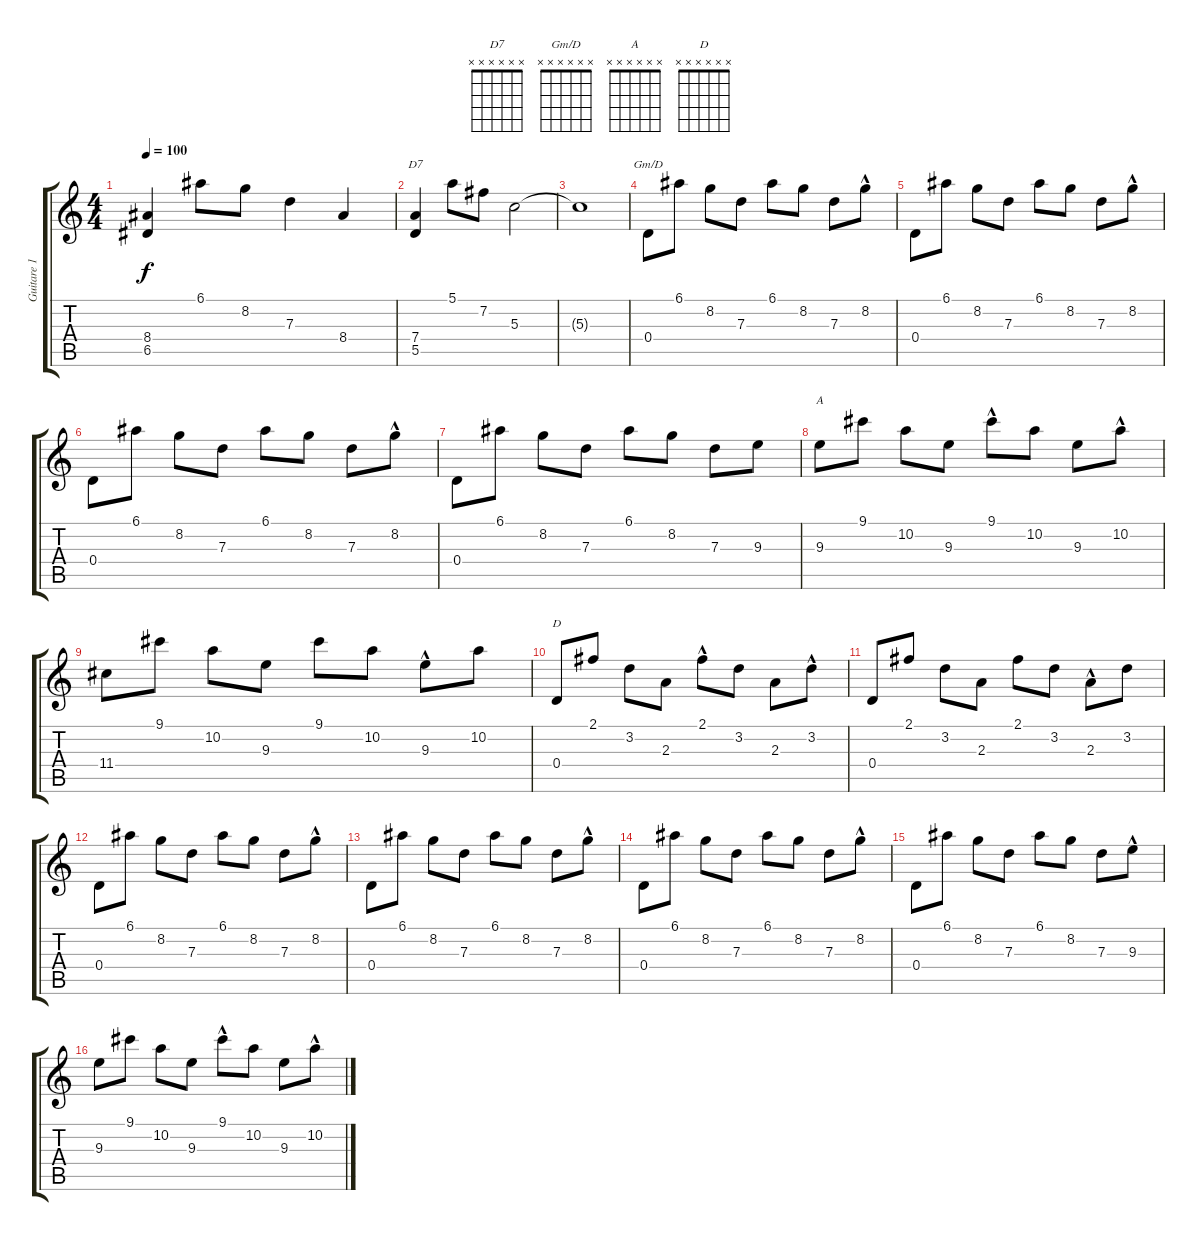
\track ("Guitare 1" "Guitare 1") {instrument acousticguitarsteel}
\staff {score tabs}
\tuning (E4 B3 G3 D3 A2 E2) {hide}
\chord ("D7" x x x x x x) {firstfret 0}
\chord ("Gm/D" x x x x x x) {firstfret 0}
\chord ("A" x x x x x x) {firstfret 0}
\chord ("D" x x x x x x) {firstfret 0}
\ts (4 4)
\tempo 100
\clef g2
\ks c
(8.4 6.5).4{dy f} 6.1.8 8.2.8 7.3.4 8.4.4 |
(7.4 5.5).4{ch "D7"} 5.1.8 7.2.8 5.3.2 |
5.3{t}.1 |
0.4.8{ch "Gm/D"} 6.1.8 8.2.8 7.3.8 6.1.8 8.2.8 7.3.8 8.2{hac}.8 |
0.4.8 6.1.8 8.2.8 7.3.8 6.1.8 8.2.8 7.3.8 8.2{hac}.8 |
0.4.8 6.1.8 8.2.8 7.3.8 6.1.8 8.2.8 7.3.8 8.2{hac}.8 |
0.4.8 6.1.8 8.2.8 7.3.8 6.1.8 8.2.8 7.3.8 9.3.8 |
9.3.8{ch "A"} 9.1.8 10.2.8 9.3.8 9.1{hac}.8 10.2.8 9.3.8 10.2{hac}.8 |
11.4.8 9.1.8 10.2.8 9.3.8 9.1.8 10.2.8 9.3{hac}.8 10.2.8 |
0.4.8{ch "D"} 2.1.8 3.2.8 2.3.8 2.1{hac}.8 3.2.8 2.3.8 3.2{hac}.8 |
0.4.8 2.1.8 3.2.8 2.3.8 2.1.8 3.2.8 2.3{hac}.8 3.2.8 |
0.4.8 6.1.8 8.2.8 7.3.8 6.1.8 8.2.8 7.3.8 8.2{hac}.8 |
0.4.8 6.1.8 8.2.8 7.3.8 6.1.8 8.2.8 7.3.8 8.2{hac}.8 |
0.4.8 6.1.8 8.2.8 7.3.8 6.1.8 8.2.8 7.3.8 8.2{hac}.8 |
0.4.8 6.1.8 8.2.8 7.3.8 6.1.8 8.2.8 7.3.8 9.3{hac}.8 |
9.3.8 9.1.8 10.2.8 9.3.8 9.1{hac}.8 10.2.8 9.3.8 10.2{hac}.8
